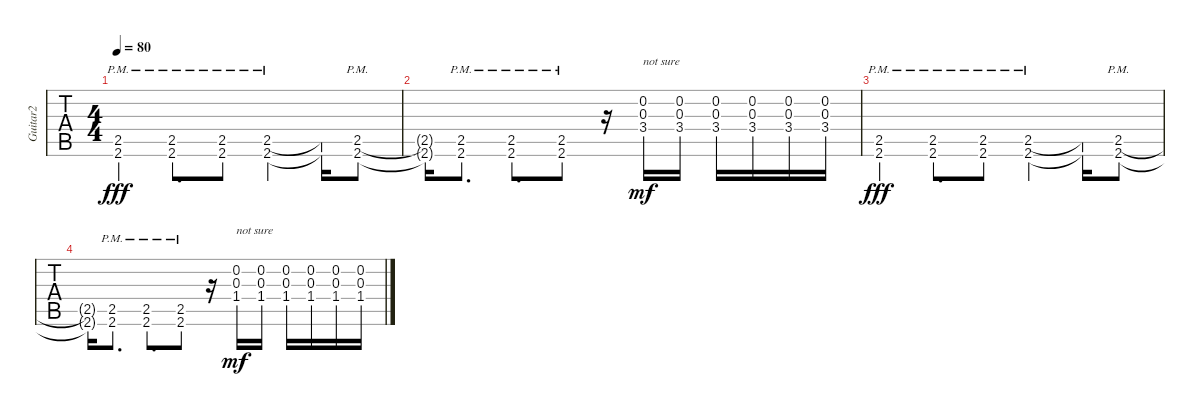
\track ("Guitar2" "Guitar2") {instrument distortionguitar}
\staff {tabs}
\tuning (E4 B3 G3 D3 A2 D2) {hide}
\ts (4 4)
\tempo 80
\clef g2
\ks c
(2.5{pm} 2.6{pm}).4{dy fff} (2.5{pm} 2.6{pm}).8{d} (2.5{pm} 2.6{pm}).8 (2.5{pm} 2.6{pm}).4 (2.5{t} 2.6{t}).16 (2.5{pm} 2.6{pm}).8 |
(2.5{t} 2.6{t}).16 (2.5{pm} 2.6{pm}).8{d} (2.5{pm} 2.6{pm}).8{d} (2.5{pm} 2.6{pm}).8 r.16 (0.2 0.3 3.4).16{txt "not sure" dy mf} (0.2 0.3 3.4).16 (0.2 0.3 3.4).16 (0.2 0.3 3.4).16 (0.2 0.3 3.4).16 (0.2 0.3 3.4).16 |
(2.5{pm} 2.6{pm}).4{dy fff} (2.5{pm} 2.6{pm}).8{d} (2.5{pm} 2.6{pm}).8 (2.5{pm} 2.6{pm}).4 (2.5{t} 2.6{t}).16 (2.5{pm} 2.6{pm}).8 |
(2.5{t} 2.6{t}).16 (2.5{pm} 2.6{pm}).8{d} (2.5{pm} 2.6{pm}).8{d} (2.5{pm} 2.6{pm}).8 r.16 (0.2 0.3 1.4).16{txt "not sure" dy mf} (0.2 0.3 1.4).16 (0.2 0.3 1.4).16 (0.2 0.3 1.4).16 (0.2 0.3 1.4).16 (0.2 0.3 1.4).16
